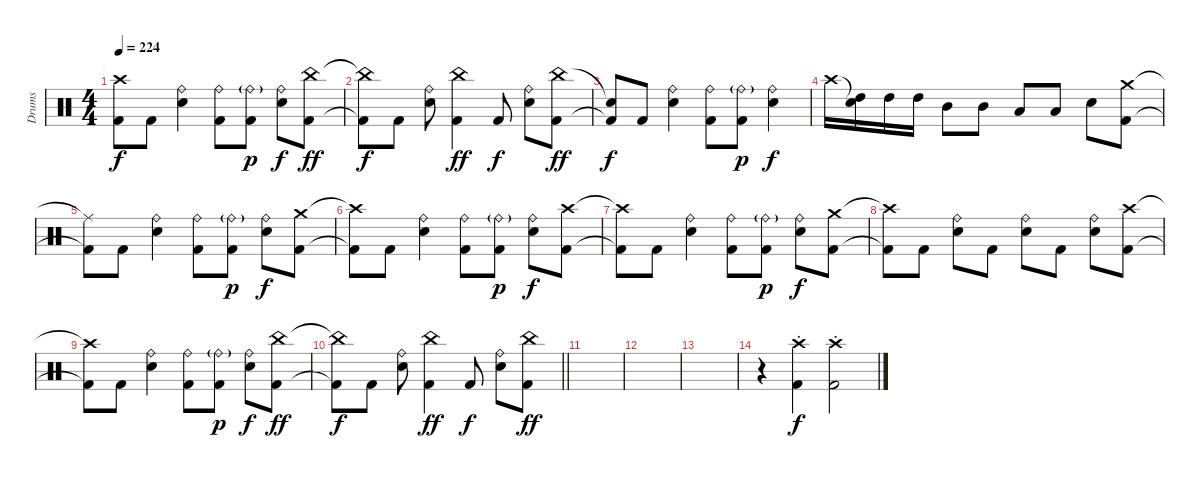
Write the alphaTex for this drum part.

\track ("Drums" "Drums") {instrument percussion}
\staff {score}
\articulation defaults
\ts (4 4)
\tempo 224
\clef neutral
\ks c
("Crash high (hit)"{t} "Kick (hit) 2"{t}).8{dy f} "Kick (hit) 2".8 ("Ride (bell)" "Electric Snare (hit)").4 ("Ride (bell)" "Kick (hit) 2").8 ("Ride (bell)"{g} "Kick (hit) 2").8{dy p} ("Ride (bell)" "Electric Snare (hit)").8{dy f} ("China (hit)" "Kick (hit) 2").8{dy ff} |
("China (hit)"{t} "Kick (hit) 2"{t}).8{dy f} "Kick (hit) 2".8 ("Ride (bell)" "Electric Snare (hit)").8 ("China (hit)" "Kick (hit) 2").4{dy ff} "Kick (hit) 2".8{dy f} ("Ride (bell)" "Electric Snare (hit)").8 ("China (hit)" "Kick (hit) 2").8{dy ff} |
("Snare (hit)"{t} "Kick (hit) 2"{t}).8{dy f} "Kick (hit) 2".8 ("Ride (bell)" "Electric Snare (hit)").4 ("Ride (bell)" "Kick (hit) 2").8 ("Ride (bell)"{g} "Kick (hit) 2").8{dy p} ("Ride (bell)" "Electric Snare (hit)").4{dy f} |
"Crash high (hit)".16 ("Snare (hit)"{t} "High Tom (hit)").16 "High Tom (hit)".16 "High Tom (hit)".16 "Mid Tom (hit)".8 "Mid Tom (hit)".8 "Low Tom (hit)".8 "Low Tom (hit)".8 "Electric Snare (hit)".8 ("Crash medium (hit)" "Kick (hit) 2").8 |
("Ride (middle)"{t} "Kick (hit) 2"{t}).8 "Kick (hit) 2".8 ("Ride (bell)" "Electric Snare (hit)").4 ("Ride (bell)" "Kick (hit) 2").8 ("Ride (bell)"{g} "Kick (hit) 2").8{dy p} ("Ride (bell)" "Electric Snare (hit)").8{dy f} ("Crash medium (hit)" "Kick (hit) 2").8 |
("Crash high (hit)"{t} "Kick (hit) 2"{t}).8 "Kick (hit) 2".8 ("Ride (bell)" "Electric Snare (hit)").4 ("Ride (bell)" "Kick (hit) 2").8 ("Ride (bell)"{g} "Kick (hit) 2").8{dy p} ("Ride (bell)" "Electric Snare (hit)").8{dy f} ("Crash high (hit)" "Kick (hit) 2").8 |
("Crash high (hit)"{t} "Kick (hit) 2"{t}).8 "Kick (hit) 2".8 ("Ride (bell)" "Electric Snare (hit)").4 ("Ride (bell)" "Kick (hit) 2").8 ("Ride (bell)"{g} "Kick (hit) 2").8{dy p} ("Ride (bell)" "Electric Snare (hit)").8{dy f} ("Crash medium (hit)" "Kick (hit) 2").8 |
("Crash high (hit)"{t} "Kick (hit) 2"{t}).8 "Kick (hit) 2".8 ("Ride (bell)" "Electric Snare (hit)").8 "Kick (hit) 2".8 ("Ride (bell)" "Electric Snare (hit)").8 "Kick (hit) 2".8 ("Ride (bell)" "Electric Snare (hit)").8 ("Crash high (hit)" "Kick (hit) 2").8 |
("Crash high (hit)"{t} "Kick (hit) 2"{t}).8 "Kick (hit) 2".8 ("Ride (bell)" "Electric Snare (hit)").4 ("Ride (bell)" "Kick (hit) 2").8 ("Ride (bell)"{g} "Kick (hit) 2").8{dy p} ("Ride (bell)" "Electric Snare (hit)").8{dy f} ("China (hit)" "Kick (hit) 2").8{dy ff} |
\barLineRight lightlight
("China (hit)"{t} "Kick (hit) 2"{t}).8{dy f} "Kick (hit) 2".8 ("Ride (bell)" "Electric Snare (hit)").8 ("China (hit)" "Kick (hit) 2").4{dy ff} "Kick (hit) 2".8{dy f} ("Ride (bell)" "Electric Snare (hit)").8 ("China (hit)" "Kick (hit) 2").8{dy ff} |
|
|
|
r.4 ("Crash high (hit)"{st} "Kick (hit) 2").4{dy f} ("Crash high (hit)"{st} "Kick (hit) 2").2
